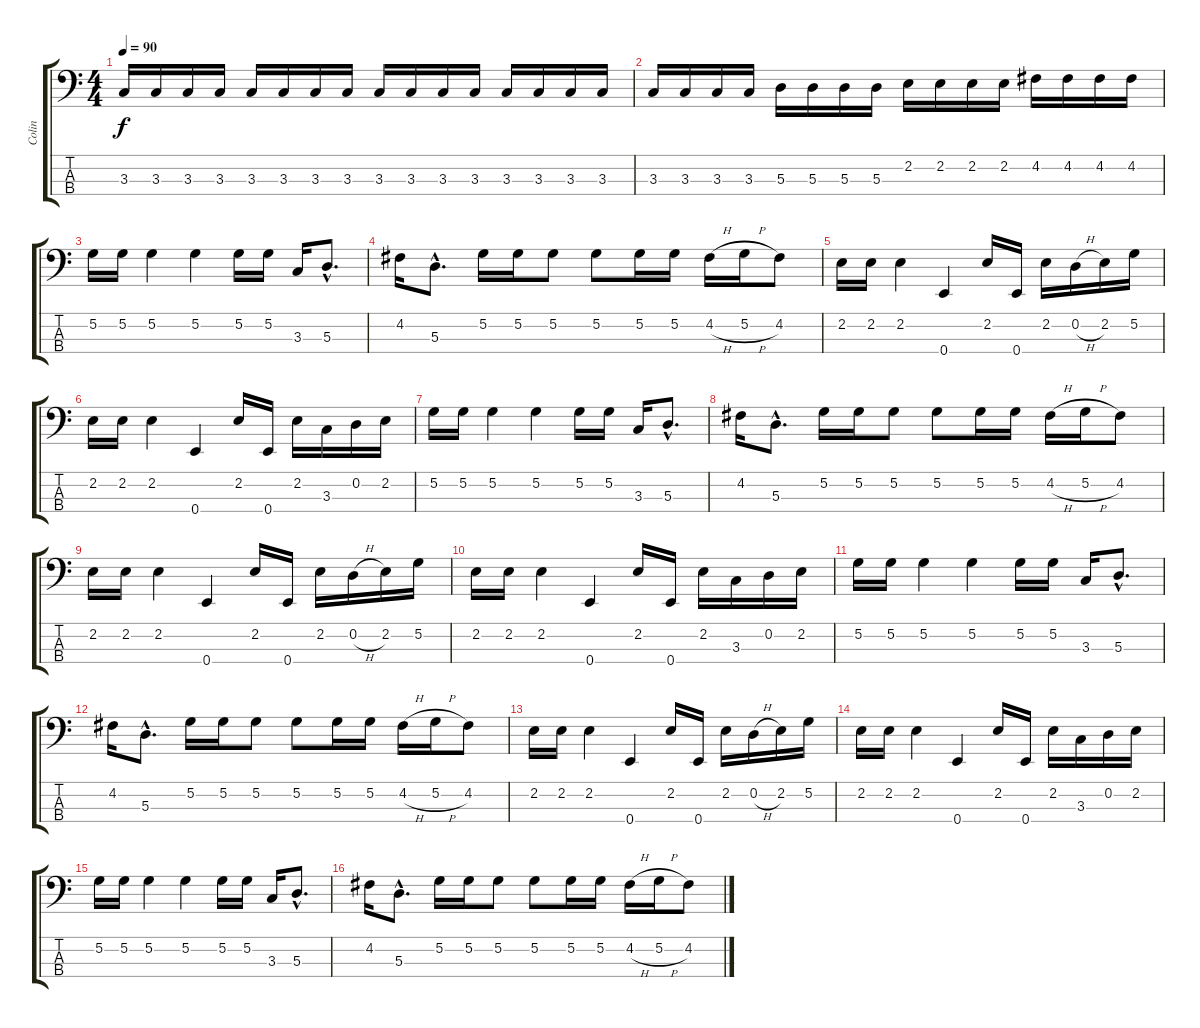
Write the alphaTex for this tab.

\track ("Colin" "Colin") {instrument electricbassfinger}
\staff {score tabs}
\tuning (G2 D2 A1 E1) {hide}
\ts (4 4)
\tempo 90
\clef f4
\ks c
3.3.16{dy f} 3.3.16 3.3.16 3.3.16 3.3.16 3.3.16 3.3.16 3.3.16 3.3.16 3.3.16 3.3.16 3.3.16 3.3.16 3.3.16 3.3.16 3.3.16 |
3.3.16 3.3.16 3.3.16 3.3.16 5.3.16 5.3.16 5.3.16 5.3.16 2.2.16 2.2.16 2.2.16 2.2.16 4.2.16 4.2.16 4.2.16 4.2.16 |
5.2.16 5.2.16 5.2.4 5.2.4 5.2.16 5.2.16 3.3.16 5.3{hac}.8{d} |
4.2.16 5.3{hac}.8{d} 5.2.16 5.2.16 5.2.8 5.2.8 5.2.16 5.2.16 4.2{h}.16 5.2{h}.16 4.2.8 |
2.2.16 2.2.16 2.2.4 0.4.4 2.2.16 0.4.16 2.2.16 0.2{h}.16 2.2.16 5.2.16 |
2.2.16 2.2.16 2.2.4 0.4.4 2.2.16 0.4.16 2.2.16 3.3.16 0.2.16 2.2.16 |
5.2.16 5.2.16 5.2.4 5.2.4 5.2.16 5.2.16 3.3.16 5.3{hac}.8{d} |
4.2.16 5.3{hac}.8{d} 5.2.16 5.2.16 5.2.8 5.2.8 5.2.16 5.2.16 4.2{h}.16 5.2{h}.16 4.2.8 |
2.2.16 2.2.16 2.2.4 0.4.4 2.2.16 0.4.16 2.2.16 0.2{h}.16 2.2.16 5.2.16 |
2.2.16 2.2.16 2.2.4 0.4.4 2.2.16 0.4.16 2.2.16 3.3.16 0.2.16 2.2.16 |
5.2.16 5.2.16 5.2.4 5.2.4 5.2.16 5.2.16 3.3.16 5.3{hac}.8{d} |
4.2.16 5.3{hac}.8{d} 5.2.16 5.2.16 5.2.8 5.2.8 5.2.16 5.2.16 4.2{h}.16 5.2{h}.16 4.2.8 |
2.2.16 2.2.16 2.2.4 0.4.4 2.2.16 0.4.16 2.2.16 0.2{h}.16 2.2.16 5.2.16 |
2.2.16 2.2.16 2.2.4 0.4.4 2.2.16 0.4.16 2.2.16 3.3.16 0.2.16 2.2.16 |
5.2.16 5.2.16 5.2.4 5.2.4 5.2.16 5.2.16 3.3.16 5.3{hac}.8{d} |
4.2.16 5.3{hac}.8{d} 5.2.16 5.2.16 5.2.8 5.2.8 5.2.16 5.2.16 4.2{h}.16 5.2{h}.16 4.2.8
